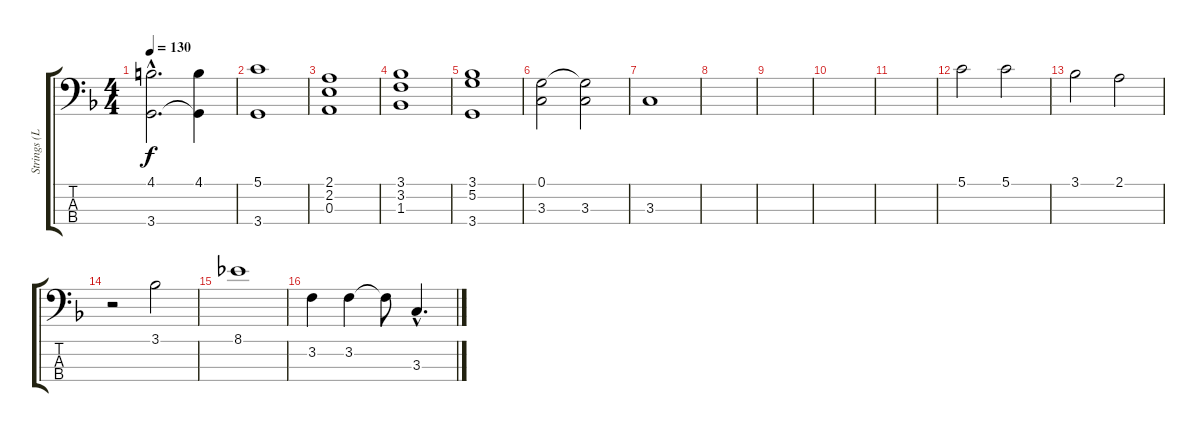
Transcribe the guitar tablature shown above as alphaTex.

\track ("Strings (Low)" "Strings (L") {instrument contrabass}
\staff {score tabs}
\tuning (G2 D2 A1 E1) {hide}
\ts (4 4)
\tempo 130
\clef f4
\ks f
(4.1{hac} 3.4{hac}).2{d dy f} (4.1 3.4{t}).4 |
(5.1 3.4).1 |
(2.1 2.2 0.3).1 |
(3.1 3.2 1.3).1 |
(3.1 5.2 3.4).1 |
(0.1 3.3).2 (0.1{t} 3.3).2 |
3.3.1 |
|
|
|
|
5.1.2 5.1.2 |
3.1.2 2.1.2 |
r.2 3.1.2 |
8.1.1 |
3.2.4 3.2.4 3.2{t}.8 3.3{hac}.4{d}
